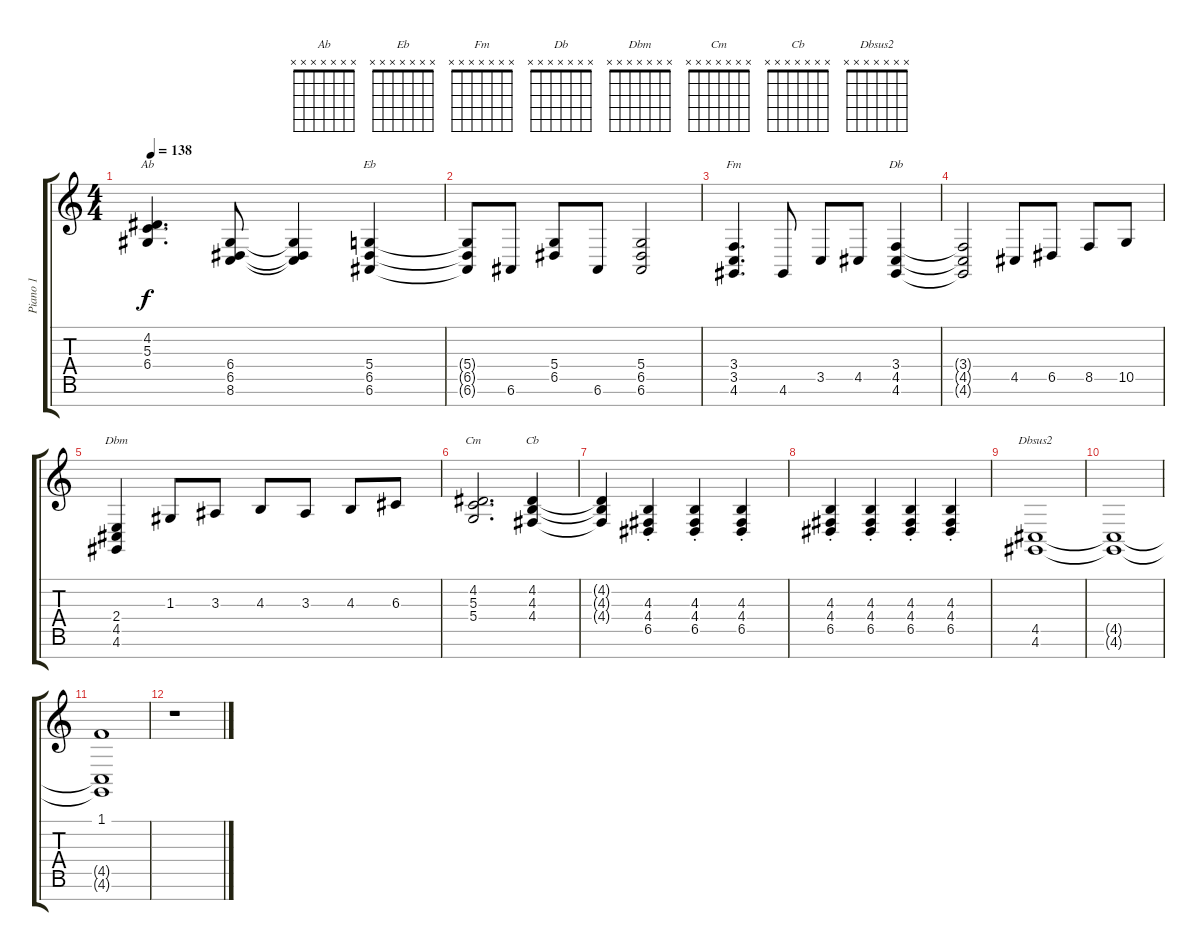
\track ("Piano 1" "Piano 1") {instrument acousticgrandpiano}
\staff {score tabs}
\tuning (E4 B3 G3 D3 A2 E2 B1) {hide}
\chord ("Ab" x x x x x x x) {firstfret 0}
\chord ("Eb" x x x x x x x) {firstfret 0}
\chord ("Fm" x x x x x x x) {firstfret 0}
\chord ("Db" x x x x x x x) {firstfret 0}
\chord ("Dbm" x x x x x x x) {firstfret 0}
\chord ("Cm" x x x x x x x) {firstfret 0}
\chord ("Cb" x x x x x x x) {firstfret 0}
\chord ("Dbsus2" x x x x x x x) {firstfret 0}
\ts (4 4)
\tempo 138
\clef g2
\ks c
(4.2 5.3 6.4).4{d ch "Ab" dy f} (6.4 6.5 8.6).8 (6.4{t} 6.5{t} 8.6{t}).4 (5.4 6.5 6.6).4{ch "Eb"} |
(5.4{t} 6.5{t} 6.6{t}).8 6.6.8 (5.4 6.5).8 6.6.8 (5.4 6.5 6.6).2 |
(3.4 3.5 4.6).4{d ch "Fm"} 4.6.8 3.5.8 4.5.8 (3.4 4.5 4.6).4{ch "Db"} |
(3.4{t} 4.5{t} 4.6{t}).2 4.5.8 6.5.8 8.5.8 10.5.8 |
(2.4 4.5 4.6).4{ch "Dbm"} 1.3.8 3.3.8 4.3.8 3.3.8 4.3.8 6.3.8 |
(4.2 5.3 5.4).2{d ch "Cm"} (4.2 4.3 4.4).4{ch "Cb"} |
(4.2{t} 4.3{t} 4.4{t}).4 (4.3{st} 4.4{st} 6.5{st}).4 (4.3{st} 4.4{st} 6.5{st}).4 (4.3{st} 4.4{st} 6.5{st}).4 |
(4.3{st} 4.4{st} 6.5{st}).4 (4.3{st} 4.4{st} 6.5{st}).4 (4.3{st} 4.4{st} 6.5{st}).4 (4.3{st} 4.4{st} 6.5{st}).4 |
(4.5 4.6).1{ch "Dbsus2"} |
(4.5{t} 4.6{t}).1 |
(1.1 4.5{t} 4.6{t}).1 |
r.1
